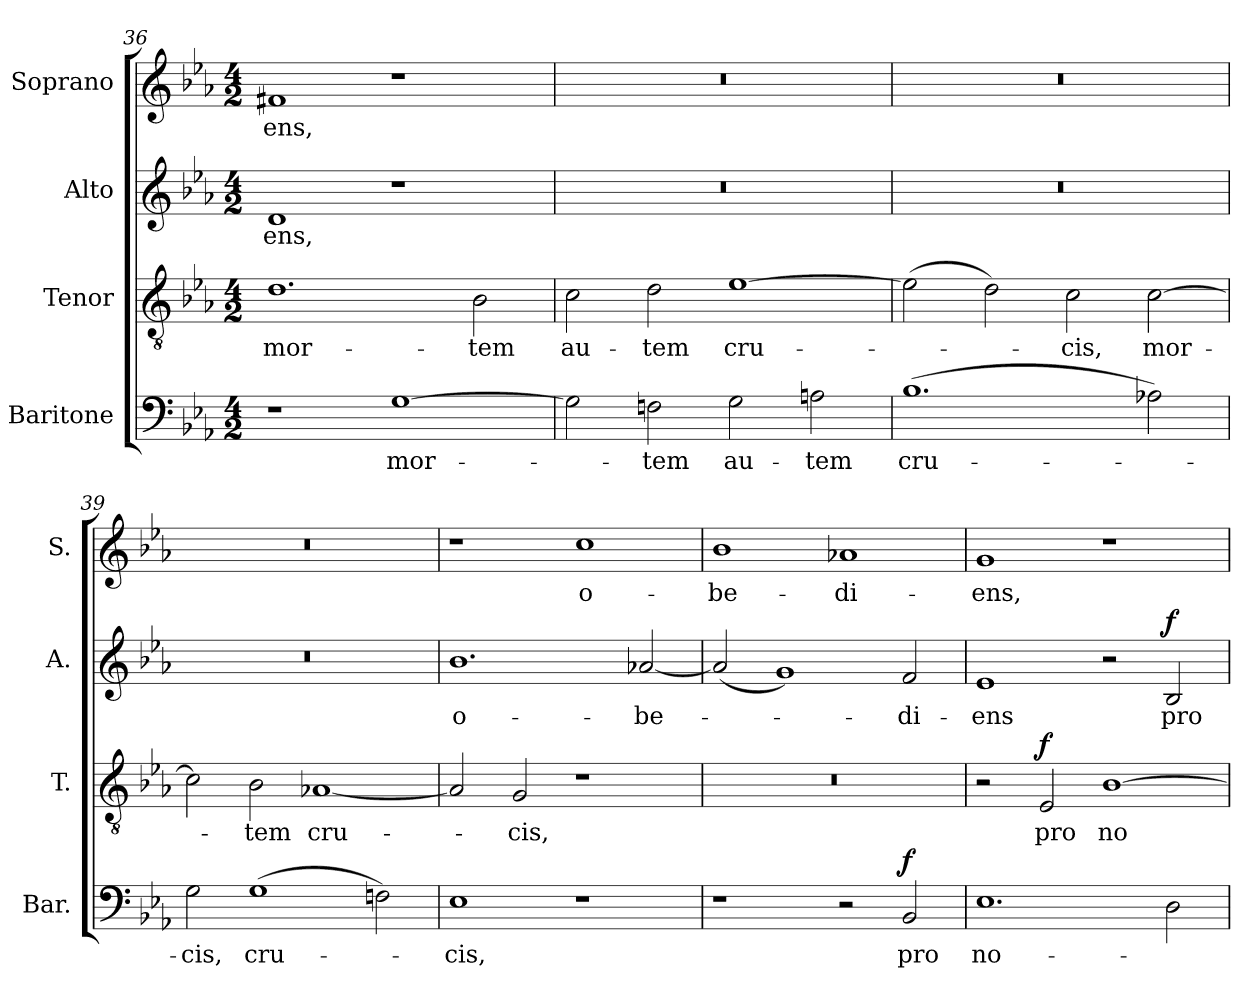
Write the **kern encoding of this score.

**kern	**text	**dynam	**kern	**text	**dynam	**kern	**text	**dynam	**kern	**text
*part4	*part4	*part4	*part3	*part3	*part3	*part2	*part2	*part2	*part1	*part1
*staff4	*staff4	*staff4	*staff3	*staff3	*staff3	*staff2	*staff2	*staff2	*staff1	*staff1
*I"Baritone	*	*	*I"Tenor	*	*	*I"Alto	*	*	*I"Soprano	*
*I'Bar.	*	*	*I'T.	*	*	*I'A.	*	*	*I'S.	*
*clefF4	*	*	*clefGv2	*	*	*clefG2	*	*	*clefG2	*
*	*	*	*ITrd7c12	*	*	*	*	*	*	*
*k[b-e-a-]	*	*	*k[b-e-a-]	*	*	*k[b-e-a-]	*	*	*k[b-e-a-]	*
*E-:	*	*	*E-:	*	*	*E-:	*	*	*E-:	*
*M4/2	*	*	*M4/2	*	*	*M4/2	*	*	*M4/2	*
=36	=36	=36	=36	=36	=36	=36	=36	=36	=36	=36
!	!	!	!	!LO:LY:b:color=#000000	!	!	!	!	!	!
!	!	!	!	!	!	!	!LO:LY:b:color=#000000	!	!	!
!	!	!	!	!	!	!	!	!	!	!LO:LY:b:color=#000000
1r	.	.	1.Di	mor-	.	1di	-ens,	.	1f#Xi	-ens,
!	!LO:LY:b:color=#000000	!	!	!	!	!	!	!	!	!
[1Gi	mor-	.	.	.	.	1r	.	.	1r	.
!	!	!	!	!LO:LY:b:color=#000000	!	!	!	!	!	!
.	.	.	2BB-i\	-tem	.	.	.	.	.	.
!!LO:LB:g=z
=37	=37	=37	=37	=37	=37	=37	=37	=37	=37	=37
!	!	!	!	!LO:LY:b:color=#000000	!	!LO:N:vis=1	!	!	!LO:N:vis=1	!
2Gi\]	.	.	2Ci\	au-	.	0r	.	.	0r	.
!	!LO:LY:b:color=#000000	!	!	!	!	!	!	!	!	!
!	!	!	!	!LO:LY:b:color=#000000	!	!	!	!	!	!
2Fni\	-tem	.	2Di\	-tem	.	.	.	.	.	.
!	!LO:LY:b:color=#000000	!	!	!	!	!	!	!	!	!
!	!	!	!	!LO:LY:b:color=#000000	!	!	!	!	!	!
2Gi\	au-	.	[1E-i	cru-	.	.	.	.	.	.
!	!LO:LY:b:color=#000000	!	!	!	!	!	!	!	!	!
2Ani\	-tem	.	.	.	.	.	.	.	.	.
=38	=38	=38	=38	=38	=38	=38	=38	=38	=38	=38
!	!LO:LY:b:color=#000000	!	!	!	!	!LO:N:vis=1	!	!	!LO:N:vis=1	!
(1.B-i	cru-	.	(2E-i\]	.	.	0r	.	.	0r	.
.	.	.	2Di\)	.	.	.	.	.	.	.
!	!	!	!	!LO:LY:b:color=#000000	!	!	!	!	!	!
.	.	.	2Ci\	-cis,	.	.	.	.	.	.
!	!	!	!	!LO:LY:b:color=#000000	!	!	!	!	!	!
2A-Xi\)	.	.	[2Ci\	mor-	.	.	.	.	.	.
=39	=39	=39	=39	=39	=39	=39	=39	=39	=39	=39
!	!LO:LY:b:color=#000000	!	!	!	!	!LO:N:vis=1	!	!	!LO:N:vis=1	!
2Gi\	-cis,	.	2Ci\]	.	.	0r	.	.	0r	.
!	!LO:LY:b:color=#000000	!	!	!	!	!	!	!	!	!
!	!	!	!	!LO:LY:b:color=#000000	!	!	!	!	!	!
(1Gi	cru-	.	2BB-i\	-tem	.	.	.	.	.	.
!	!	!	!	!LO:LY:b:color=#000000	!	!	!	!	!	!
.	.	.	[1AA-Xi	cru-	.	.	.	.	.	.
2Fni\)	.	.	.	.	.	.	.	.	.	.
=40	=40	=40	=40	=40	=40	=40	=40	=40	=40	=40
!	!LO:LY:b:color=#000000	!	!	!	!	!	!	!	!	!
!	!	!	!	!	!	!	!LO:LY:b:color=#000000	!	!	!
1E-i	-cis,	.	2AA-i/]	.	.	1.b-i	o-	.	1r	.
!	!	!	!	!LO:LY:b:color=#000000	!	!	!	!	!	!
.	.	.	2GGi/	-cis,	.	.	.	.	.	.
!	!	!	!	!	!	!	!	!	!	!LO:LY:b:color=#000000
1r	.	.	1r	.	.	.	.	.	1cci	o-
!	!	!	!	!	!	!	!LO:LY:b:color=#000000	!	!	!
.	.	.	.	.	.	[2a-Xi/	-be-	.	.	.
=41	=41	=41	=41	=41	=41	=41	=41	=41	=41	=41
!	!	!	!LO:N:vis=1	!	!	!	!	!	!	!
!	!	!	!	!	!	!	!	!	!	!LO:LY:b:color=#000000
1r	.	.	0r	.	.	(2a-i/]	.	.	1b-i	-be-
.	.	.	.	.	.	1gi)	.	.	.	.
!	!	!	!	!	!	!	!	!	!	!LO:LY:b:color=#000000
2r	.	.	.	.	.	.	.	.	1a-Xi	-di-
!	!LO:LY:b:color=#000000	!	!	!	!	!	!	!	!	!
!	!	!	!	!	!	!	!LO:LY:b:color=#000000	!	!	!
2BB-i/	pro	f	.	.	.	2fi/	-di-	.	.	.
=42	=42	=42	=42	=42	=42	=42	=42	=42	=42	=42
!	!LO:LY:b:color=#000000	!	!	!	!	!	!	!	!	!
!	!	!	!	!	!	!	!LO:LY:b:color=#000000	!	!	!
!	!	!	!	!	!	!	!	!	!	!LO:LY:b:color=#000000
1.E-i	no-	.	2r	.	.	1e-i	-ens	.	1gi	-ens,
!	!	!	!	!LO:LY:b:color=#000000	!	!	!	!	!	!
.	.	.	2EE-i/	pro	f	.	.	.	.	.
!	!	!	!	!LO:LY:b:color=#000000	!	!	!	!	!	!
.	.	.	[1BB-i	no-	.	2r	.	.	1r	.
!	!	!	!	!	!	!	!LO:LY:b:color=#000000	!	!	!
2Di\	.	.	.	.	.	2B-i/	pro	f	.	.
=	=	=	=	=	=	=	=	=	=	=
*-	*-	*-	*-	*-	*-	*-	*-	*-	*-	*-
